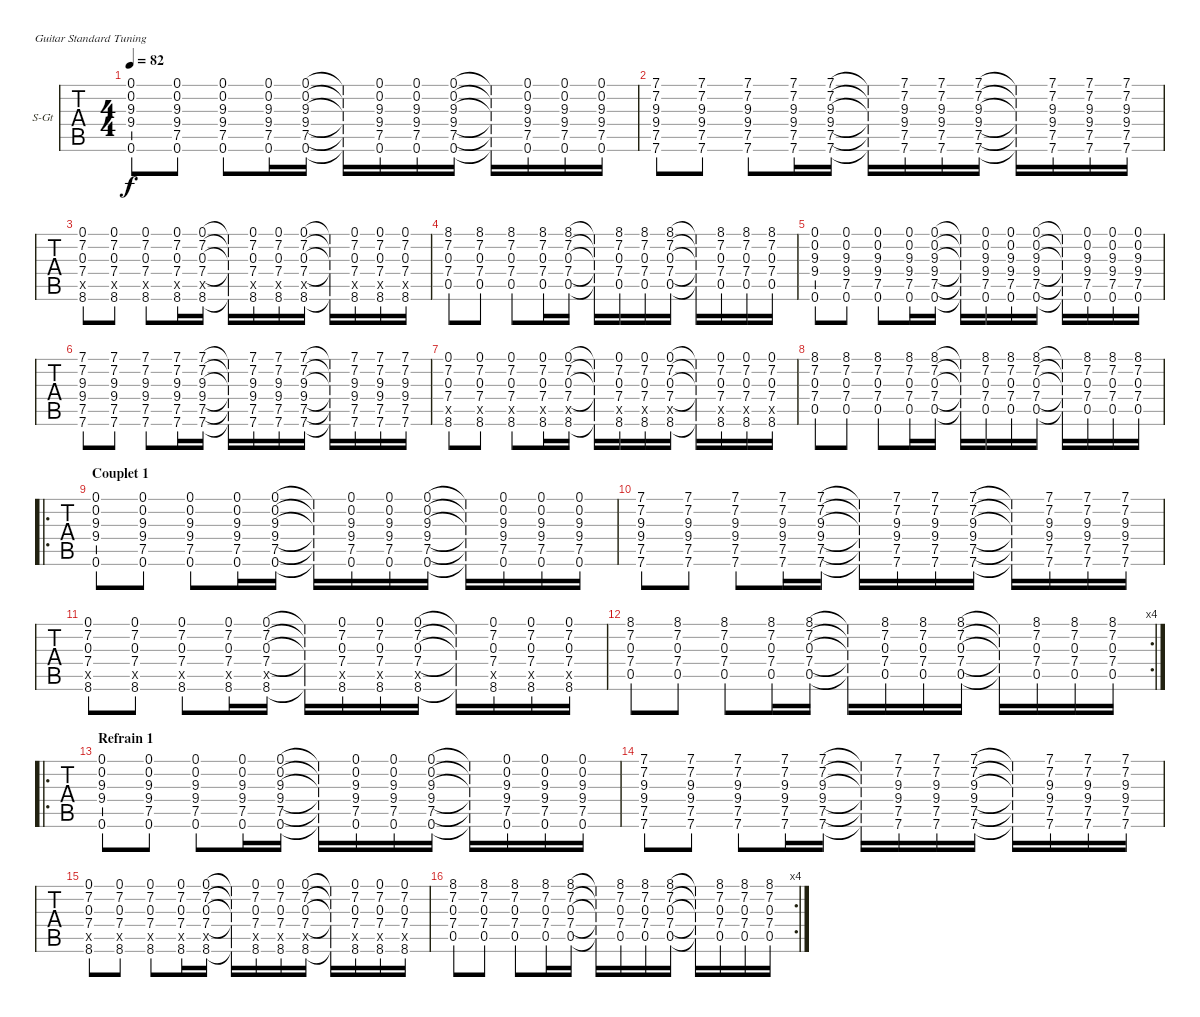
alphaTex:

\bracketExtendMode groupsimilarinstruments
\firstSystemTrackNameOrientation horizontal
\otherSystemsTrackNameOrientation horizontal
\track ("Guitare " "S-Gt") {instrument acousticguitarsteel}
\staff {tabs}
\tuning (E4 B3 G3 D3 A2 E2)
\ts (4 4)
\beaming (8 2 2 2 2)
\tempo 82
\clef g2
\ks c
(0.1 0.2 9.3 9.4 0.6).8{dy f instrument acousticguitarsteel} (0.1 0.2 9.3 9.4 7.5 0.6).8 (0.1 0.2 9.3 9.4 7.5 0.6).8 (0.1 0.2 9.3 9.4 7.5 0.6).16 (0.1 0.2 9.3 9.4 7.5 0.6).16 (0.1{t} 0.2{t} 9.3{t} 9.4{t} 7.5{t} 0.6{t}).16 (0.1 0.2 9.3 9.4 7.5 0.6).16 (0.1 0.2 9.3 9.4 7.5 0.6).16 (0.1 0.2 9.3 9.4 7.5 0.6).16 (0.1{t} 0.2{t} 9.3{t} 9.4{t} 7.5{t} 0.6{t}).16 (0.1 0.2 9.3 9.4 7.5 0.6).16 (0.1 0.2 9.3 9.4 7.5 0.6).16 (0.1 0.2 9.3 9.4 7.5 0.6).16 |
(7.1 7.2 9.3 9.4 7.5 7.6).8 (7.1 7.2 9.3 9.4 7.5 7.6).8 (7.1 7.2 9.3 9.4 7.5 7.6).8 (7.1 7.2 9.3 9.4 7.5 7.6).16 (7.1 7.2 9.3 9.4 7.5 7.6).16 (7.1{t} 7.2{t} 9.3{t} 9.4{t} 7.5{t} 7.6{t}).16 (7.1 7.2 9.3 9.4 7.5 7.6).16 (7.1 7.2 9.3 9.4 7.5 7.6).16 (7.1 7.2 9.3 9.4 7.5 7.6).16 (7.1{t} 7.2{t} 9.3{t} 9.4{t} 7.5{t} 7.6{t}).16 (7.1 7.2 9.3 9.4 7.5 7.6).16 (7.1 7.2 9.3 9.4 7.5 7.6).16 (7.1 7.2 9.3 9.4 7.5 7.6).16 |
(0.1 7.2 0.3 7.4 0.5{x} 8.6).8 (0.1 7.2 0.3 7.4 0.5{x} 8.6).8 (0.1 7.2 0.3 7.4 0.5{x} 8.6).8 (0.1 7.2 0.3 7.4 0.5{x} 8.6).16 (0.1 7.2 0.3 7.4 0.5{x} 8.6).16 (0.1{t} 7.2{t} 0.3{t} 7.4{t} 8.6{t}).16 (0.1 7.2 0.3 7.4 0.5{x} 8.6).16 (0.1 7.2 0.3 7.4 0.5{x} 8.6).16 (0.1 7.2 0.3 7.4 0.5{x} 8.6).16 (0.1{t} 7.2{t} 0.3{t} 7.4{t} 8.6{t}).16 (0.1 7.2 0.3 7.4 0.5{x} 8.6).16 (0.1 7.2 0.3 7.4 0.5{x} 8.6).16 (0.1 7.2 0.3 7.4 0.5{x} 8.6).16 |
(8.1 7.2 0.3 7.4 0.5).8 (8.1 7.2 0.3 7.4 0.5).8 (8.1 7.2 0.3 7.4 0.5).8 (8.1 7.2 0.3 7.4 0.5).16 (8.1 7.2 0.3 7.4 0.5).16 (8.1{t} 7.2{t} 0.3{t} 7.4{t} 0.5{t}).16 (8.1 7.2 0.3 7.4 0.5).16 (8.1 7.2 0.3 7.4 0.5).16 (8.1 7.2 0.3 7.4 0.5).16 (8.1{t} 7.2{t} 0.3{t} 7.4{t} 0.5{t}).16 (8.1 7.2 0.3 7.4 0.5).16 (8.1 7.2 0.3 7.4 0.5).16 (8.1 7.2 0.3 7.4 0.5).16 |
(0.1 0.2 9.3 9.4 0.6).8 (0.1 0.2 9.3 9.4 7.5 0.6).8 (0.1 0.2 9.3 9.4 7.5 0.6).8 (0.1 0.2 9.3 9.4 7.5 0.6).16 (0.1 0.2 9.3 9.4 7.5 0.6).16 (0.1{t} 0.2{t} 9.3{t} 9.4{t} 7.5{t} 0.6{t}).16 (0.1 0.2 9.3 9.4 7.5 0.6).16 (0.1 0.2 9.3 9.4 7.5 0.6).16 (0.1 0.2 9.3 9.4 7.5 0.6).16 (0.1{t} 0.2{t} 9.3{t} 9.4{t} 7.5{t} 0.6{t}).16 (0.1 0.2 9.3 9.4 7.5 0.6).16 (0.1 0.2 9.3 9.4 7.5 0.6).16 (0.1 0.2 9.3 9.4 7.5 0.6).16 |
(7.1 7.2 9.3 9.4 7.5 7.6).8 (7.1 7.2 9.3 9.4 7.5 7.6).8 (7.1 7.2 9.3 9.4 7.5 7.6).8 (7.1 7.2 9.3 9.4 7.5 7.6).16 (7.1 7.2 9.3 9.4 7.5 7.6).16 (7.1{t} 7.2{t} 9.3{t} 9.4{t} 7.5{t} 7.6{t}).16 (7.1 7.2 9.3 9.4 7.5 7.6).16 (7.1 7.2 9.3 9.4 7.5 7.6).16 (7.1 7.2 9.3 9.4 7.5 7.6).16 (7.1{t} 7.2{t} 9.3{t} 9.4{t} 7.5{t} 7.6{t}).16 (7.1 7.2 9.3 9.4 7.5 7.6).16 (7.1 7.2 9.3 9.4 7.5 7.6).16 (7.1 7.2 9.3 9.4 7.5 7.6).16 |
(0.1 7.2 0.3 7.4 0.5{x} 8.6).8 (0.1 7.2 0.3 7.4 0.5{x} 8.6).8 (0.1 7.2 0.3 7.4 0.5{x} 8.6).8 (0.1 7.2 0.3 7.4 0.5{x} 8.6).16 (0.1 7.2 0.3 7.4 0.5{x} 8.6).16 (0.1{t} 7.2{t} 0.3{t} 7.4{t} 8.6{t}).16 (0.1 7.2 0.3 7.4 0.5{x} 8.6).16 (0.1 7.2 0.3 7.4 0.5{x} 8.6).16 (0.1 7.2 0.3 7.4 0.5{x} 8.6).16 (0.1{t} 7.2{t} 0.3{t} 7.4{t} 8.6{t}).16 (0.1 7.2 0.3 7.4 0.5{x} 8.6).16 (0.1 7.2 0.3 7.4 0.5{x} 8.6).16 (0.1 7.2 0.3 7.4 0.5{x} 8.6).16 |
(8.1 7.2 0.3 7.4 0.5).8 (8.1 7.2 0.3 7.4 0.5).8 (8.1 7.2 0.3 7.4 0.5).8 (8.1 7.2 0.3 7.4 0.5).16 (8.1 7.2 0.3 7.4 0.5).16 (8.1{t} 7.2{t} 0.3{t} 7.4{t} 0.5{t}).16 (8.1 7.2 0.3 7.4 0.5).16 (8.1 7.2 0.3 7.4 0.5).16 (8.1 7.2 0.3 7.4 0.5).16 (8.1{t} 7.2{t} 0.3{t} 7.4{t} 0.5{t}).16 (8.1 7.2 0.3 7.4 0.5).16 (8.1 7.2 0.3 7.4 0.5).16 (8.1 7.2 0.3 7.4 0.5).16 |
\ro
\section ("" "Couplet 1")
(0.1 0.2 9.3 9.4 0.6).8 (0.1 0.2 9.3 9.4 7.5 0.6).8 (0.1 0.2 9.3 9.4 7.5 0.6).8 (0.1 0.2 9.3 9.4 7.5 0.6).16 (0.1 0.2 9.3 9.4 7.5 0.6).16 (0.1{t} 0.2{t} 9.3{t} 9.4{t} 7.5{t} 0.6{t}).16 (0.1 0.2 9.3 9.4 7.5 0.6).16 (0.1 0.2 9.3 9.4 7.5 0.6).16 (0.1 0.2 9.3 9.4 7.5 0.6).16 (0.1{t} 0.2{t} 9.3{t} 9.4{t} 7.5{t} 0.6{t}).16 (0.1 0.2 9.3 9.4 7.5 0.6).16 (0.1 0.2 9.3 9.4 7.5 0.6).16 (0.1 0.2 9.3 9.4 7.5 0.6).16 |
(7.1 7.2 9.3 9.4 7.5 7.6).8 (7.1 7.2 9.3 9.4 7.5 7.6).8 (7.1 7.2 9.3 9.4 7.5 7.6).8 (7.1 7.2 9.3 9.4 7.5 7.6).16 (7.1 7.2 9.3 9.4 7.5 7.6).16 (7.1{t} 7.2{t} 9.3{t} 9.4{t} 7.5{t} 7.6{t}).16 (7.1 7.2 9.3 9.4 7.5 7.6).16 (7.1 7.2 9.3 9.4 7.5 7.6).16 (7.1 7.2 9.3 9.4 7.5 7.6).16 (7.1{t} 7.2{t} 9.3{t} 9.4{t} 7.5{t} 7.6{t}).16 (7.1 7.2 9.3 9.4 7.5 7.6).16 (7.1 7.2 9.3 9.4 7.5 7.6).16 (7.1 7.2 9.3 9.4 7.5 7.6).16 |
(0.1 7.2 0.3 7.4 0.5{x} 8.6).8 (0.1 7.2 0.3 7.4 0.5{x} 8.6).8 (0.1 7.2 0.3 7.4 0.5{x} 8.6).8 (0.1 7.2 0.3 7.4 0.5{x} 8.6).16 (0.1 7.2 0.3 7.4 0.5{x} 8.6).16 (0.1{t} 7.2{t} 0.3{t} 7.4{t} 8.6{t}).16 (0.1 7.2 0.3 7.4 0.5{x} 8.6).16 (0.1 7.2 0.3 7.4 0.5{x} 8.6).16 (0.1 7.2 0.3 7.4 0.5{x} 8.6).16 (0.1{t} 7.2{t} 0.3{t} 7.4{t} 8.6{t}).16 (0.1 7.2 0.3 7.4 0.5{x} 8.6).16 (0.1 7.2 0.3 7.4 0.5{x} 8.6).16 (0.1 7.2 0.3 7.4 0.5{x} 8.6).16 |
\rc 4
(8.1 7.2 0.3 7.4 0.5).8 (8.1 7.2 0.3 7.4 0.5).8 (8.1 7.2 0.3 7.4 0.5).8 (8.1 7.2 0.3 7.4 0.5).16 (8.1 7.2 0.3 7.4 0.5).16 (8.1{t} 7.2{t} 0.3{t} 7.4{t} 0.5{t}).16 (8.1 7.2 0.3 7.4 0.5).16 (8.1 7.2 0.3 7.4 0.5).16 (8.1 7.2 0.3 7.4 0.5).16 (8.1{t} 7.2{t} 0.3{t} 7.4{t} 0.5{t}).16 (8.1 7.2 0.3 7.4 0.5).16 (8.1 7.2 0.3 7.4 0.5).16 (8.1 7.2 0.3 7.4 0.5).16 |
\ro
\section ("" "Refrain 1")
(0.1 0.2 9.3 9.4 0.6).8 (0.1 0.2 9.3 9.4 7.5 0.6).8 (0.1 0.2 9.3 9.4 7.5 0.6).8 (0.1 0.2 9.3 9.4 7.5 0.6).16 (0.1 0.2 9.3 9.4 7.5 0.6).16 (0.1{t} 0.2{t} 9.3{t} 9.4{t} 7.5{t} 0.6{t}).16 (0.1 0.2 9.3 9.4 7.5 0.6).16 (0.1 0.2 9.3 9.4 7.5 0.6).16 (0.1 0.2 9.3 9.4 7.5 0.6).16 (0.1{t} 0.2{t} 9.3{t} 9.4{t} 7.5{t} 0.6{t}).16 (0.1 0.2 9.3 9.4 7.5 0.6).16 (0.1 0.2 9.3 9.4 7.5 0.6).16 (0.1 0.2 9.3 9.4 7.5 0.6).16 |
(7.1 7.2 9.3 9.4 7.5 7.6).8 (7.1 7.2 9.3 9.4 7.5 7.6).8 (7.1 7.2 9.3 9.4 7.5 7.6).8 (7.1 7.2 9.3 9.4 7.5 7.6).16 (7.1 7.2 9.3 9.4 7.5 7.6).16 (7.1{t} 7.2{t} 9.3{t} 9.4{t} 7.5{t} 7.6{t}).16 (7.1 7.2 9.3 9.4 7.5 7.6).16 (7.1 7.2 9.3 9.4 7.5 7.6).16 (7.1 7.2 9.3 9.4 7.5 7.6).16 (7.1{t} 7.2{t} 9.3{t} 9.4{t} 7.5{t} 7.6{t}).16 (7.1 7.2 9.3 9.4 7.5 7.6).16 (7.1 7.2 9.3 9.4 7.5 7.6).16 (7.1 7.2 9.3 9.4 7.5 7.6).16 |
(0.1 7.2 0.3 7.4 0.5{x} 8.6).8 (0.1 7.2 0.3 7.4 0.5{x} 8.6).8 (0.1 7.2 0.3 7.4 0.5{x} 8.6).8 (0.1 7.2 0.3 7.4 0.5{x} 8.6).16 (0.1 7.2 0.3 7.4 0.5{x} 8.6).16 (0.1{t} 7.2{t} 0.3{t} 7.4{t} 8.6{t}).16 (0.1 7.2 0.3 7.4 0.5{x} 8.6).16 (0.1 7.2 0.3 7.4 0.5{x} 8.6).16 (0.1 7.2 0.3 7.4 0.5{x} 8.6).16 (0.1{t} 7.2{t} 0.3{t} 7.4{t} 8.6{t}).16 (0.1 7.2 0.3 7.4 0.5{x} 8.6).16 (0.1 7.2 0.3 7.4 0.5{x} 8.6).16 (0.1 7.2 0.3 7.4 0.5{x} 8.6).16 |
\rc 4
(8.1 7.2 0.3 7.4 0.5).8 (8.1 7.2 0.3 7.4 0.5).8 (8.1 7.2 0.3 7.4 0.5).8 (8.1 7.2 0.3 7.4 0.5).16 (8.1 7.2 0.3 7.4 0.5).16 (8.1{t} 7.2{t} 0.3{t} 7.4{t} 0.5{t}).16 (8.1 7.2 0.3 7.4 0.5).16 (8.1 7.2 0.3 7.4 0.5).16 (8.1 7.2 0.3 7.4 0.5).16 (8.1{t} 7.2{t} 0.3{t} 7.4{t} 0.5{t}).16 (8.1 7.2 0.3 7.4 0.5).16 (8.1 7.2 0.3 7.4 0.5).16 (8.1 7.2 0.3 7.4 0.5).16
